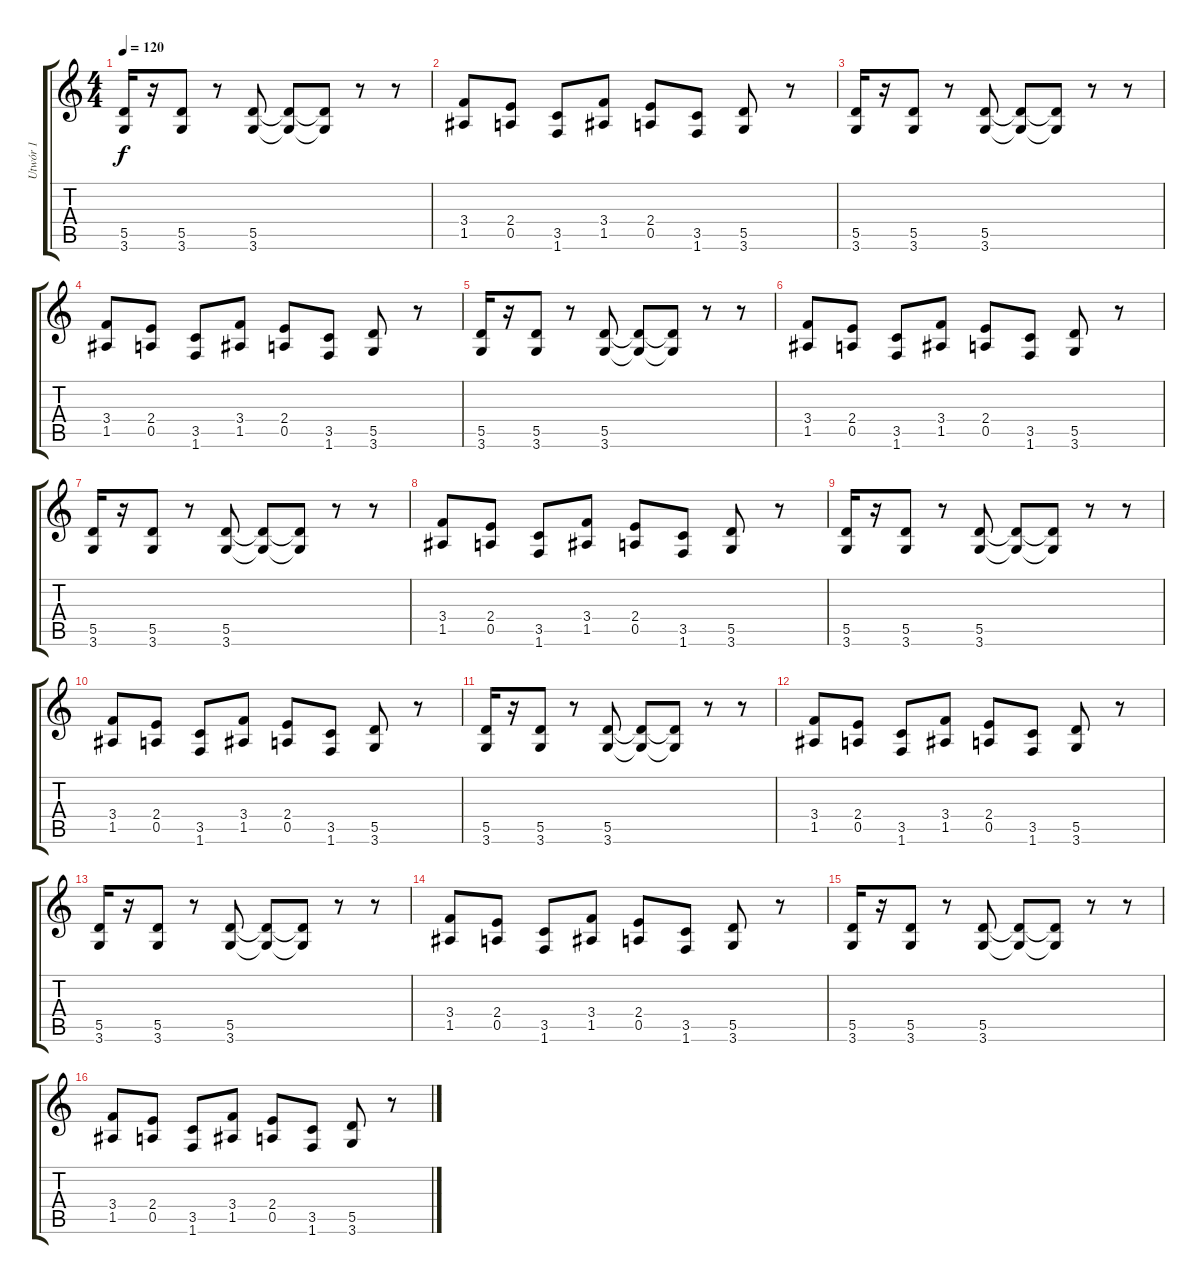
\track ("Utwór 1" "Utwór 1") {instrument electricguitarclean}
\staff {score tabs}
\tuning (E4 B3 G3 D3 A2 E2) {hide}
\ts (4 4)
\tempo 120
\clef g2
\ks c
(5.5 3.6).16{dy f} r.16 (5.5 3.6).8 r.8 (5.5 3.6).8 (5.5{t} 3.6{t}).8 (5.5{t} 3.6{t}).8 r.8 r.8 |
(3.4 1.5).8 (2.4 0.5).8 (3.5 1.6).8 (3.4 1.5).8 (2.4 0.5).8 (3.5 1.6).8 (5.5 3.6).8 r.8 |
(5.5 3.6).16 r.16 (5.5 3.6).8 r.8 (5.5 3.6).8 (5.5{t} 3.6{t}).8 (5.5{t} 3.6{t}).8 r.8 r.8 |
(3.4 1.5).8 (2.4 0.5).8 (3.5 1.6).8 (3.4 1.5).8 (2.4 0.5).8 (3.5 1.6).8 (5.5 3.6).8 r.8 |
(5.5 3.6).16 r.16 (5.5 3.6).8 r.8 (5.5 3.6).8 (5.5{t} 3.6{t}).8 (5.5{t} 3.6{t}).8 r.8 r.8 |
(3.4 1.5).8 (2.4 0.5).8 (3.5 1.6).8 (3.4 1.5).8 (2.4 0.5).8 (3.5 1.6).8 (5.5 3.6).8 r.8 |
(5.5 3.6).16 r.16 (5.5 3.6).8 r.8 (5.5 3.6).8 (5.5{t} 3.6{t}).8 (5.5{t} 3.6{t}).8 r.8 r.8 |
(3.4 1.5).8 (2.4 0.5).8 (3.5 1.6).8 (3.4 1.5).8 (2.4 0.5).8 (3.5 1.6).8 (5.5 3.6).8 r.8 |
(5.5 3.6).16 r.16 (5.5 3.6).8 r.8 (5.5 3.6).8 (5.5{t} 3.6{t}).8 (5.5{t} 3.6{t}).8 r.8 r.8 |
(3.4 1.5).8 (2.4 0.5).8 (3.5 1.6).8 (3.4 1.5).8 (2.4 0.5).8 (3.5 1.6).8 (5.5 3.6).8 r.8 |
(5.5 3.6).16 r.16 (5.5 3.6).8 r.8 (5.5 3.6).8 (5.5{t} 3.6{t}).8 (5.5{t} 3.6{t}).8 r.8 r.8 |
(3.4 1.5).8 (2.4 0.5).8 (3.5 1.6).8 (3.4 1.5).8 (2.4 0.5).8 (3.5 1.6).8 (5.5 3.6).8 r.8 |
(5.5 3.6).16 r.16 (5.5 3.6).8 r.8 (5.5 3.6).8 (5.5{t} 3.6{t}).8 (5.5{t} 3.6{t}).8 r.8 r.8 |
(3.4 1.5).8 (2.4 0.5).8 (3.5 1.6).8 (3.4 1.5).8 (2.4 0.5).8 (3.5 1.6).8 (5.5 3.6).8 r.8 |
(5.5 3.6).16 r.16 (5.5 3.6).8 r.8 (5.5 3.6).8 (5.5{t} 3.6{t}).8 (5.5{t} 3.6{t}).8 r.8 r.8 |
(3.4 1.5).8 (2.4 0.5).8 (3.5 1.6).8 (3.4 1.5).8 (2.4 0.5).8 (3.5 1.6).8 (5.5 3.6).8 r.8
